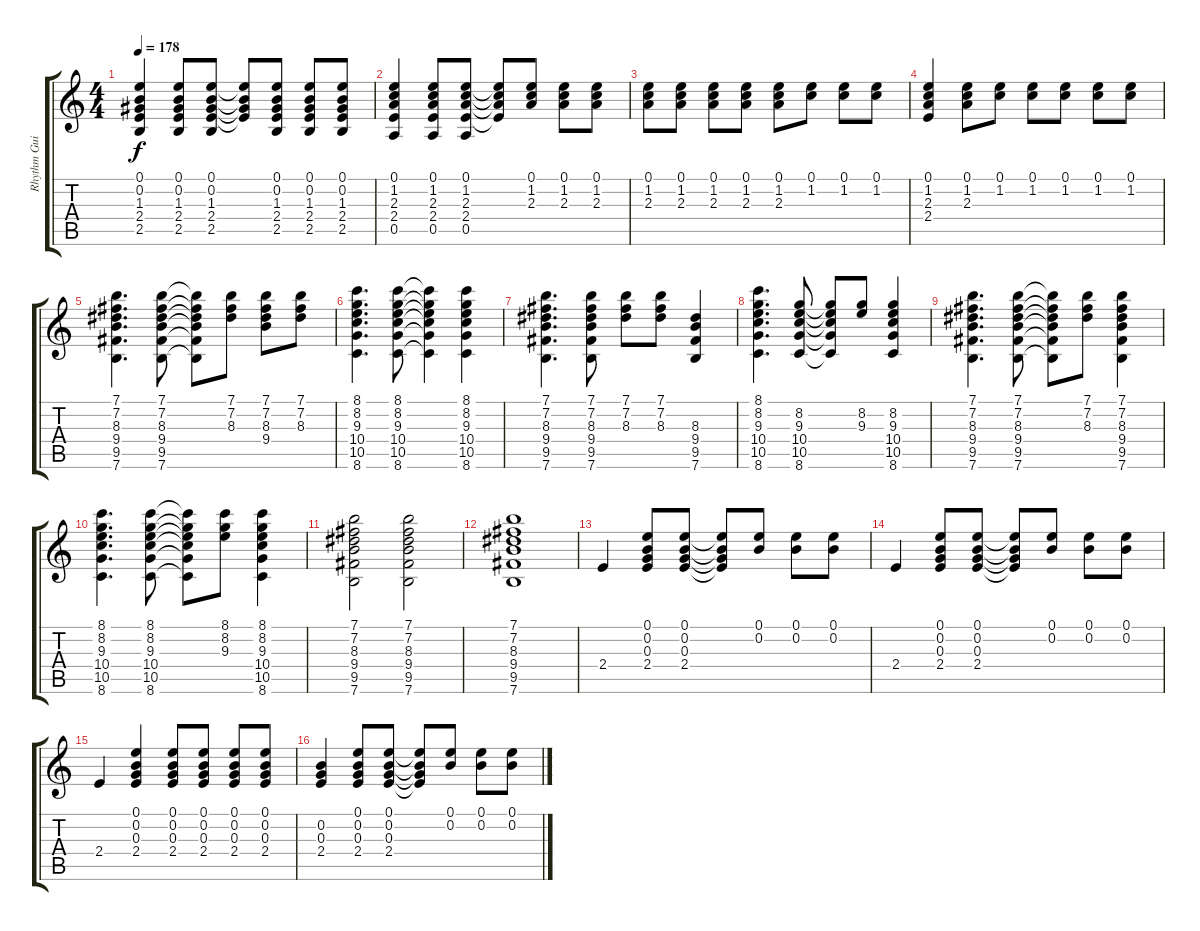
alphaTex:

\track ("Rhythm Guitar" "Rhythm Gui") {instrument electricguitarclean}
\staff {score tabs}
\tuning (E4 B3 G3 D3 A2 E2) {hide}
\ts (4 4)
\tempo 178
\clef g2
\ks c
(0.1 0.2 1.3 2.4 2.5).4{dy f} (0.1 0.2 1.3 2.4 2.5).8 (0.1 0.2 1.3 2.4 2.5).8 (0.1{t} 0.2{t} 1.3{t} 2.4{t}).8 (0.1 0.2 1.3 2.4 2.5).8 (0.1 0.2 1.3 2.4 2.5).8 (0.1 0.2 1.3 2.4 2.5).8 |
(0.1 1.2 2.3 2.4 0.5).4 (0.1 1.2 2.3 2.4 0.5).8 (0.1 1.2 2.3 2.4 0.5).8 (0.1{t} 1.2{t} 2.3{t} 2.4{t}).8 (0.1 1.2 2.3).8 (0.1 1.2 2.3).8 (0.1 1.2 2.3).8 |
(0.1 1.2 2.3).8 (0.1 1.2 2.3).8 (0.1 1.2 2.3).8 (0.1 1.2 2.3).8 (0.1 1.2 2.3).8 (0.1 1.2).8 (0.1 1.2).8 (0.1 1.2).8 |
(0.1 1.2 2.3 2.4).4 (0.1 1.2 2.3).8 (0.1 1.2).8 (0.1 1.2).8 (0.1 1.2).8 (0.1 1.2).8 (0.1 1.2).8 |
(7.1 7.2 8.3 9.4 9.5 7.6).4{d} (7.1 7.2 8.3 9.4 9.5 7.6).8 (7.1{t} 7.2{t} 8.3{t} 9.4{t} 9.5{t} 7.6{t}).8 (7.1 7.2 8.3).8 (7.1 7.2 8.3 9.4).8 (7.1 7.2 8.3).8 |
(8.1 8.2 9.3 10.4 10.5 8.6).4{d} (8.1 8.2 9.3 10.4 10.5 8.6).8 (8.1{t} 8.2{t} 9.3{t} 10.4{t} 10.5{t} 8.6{t}).4 (8.1 8.2 9.3 10.4 10.5 8.6).4 |
(7.1 7.2 8.3 9.4 9.5 7.6).4{d} (7.1 7.2 8.3 9.4 9.5 7.6).8 (7.1 7.2 8.3).8 (7.1 7.2 8.3).8 (8.3 9.4 9.5 7.6).4 |
(8.1 8.2 9.3 10.4 10.5 8.6).4{d} (8.2 9.3 10.4 10.5 8.6).8 (8.2{t} 9.3{t} 10.4{t} 10.5{t} 8.6{t}).8 (8.2 9.3).8 (8.2 9.3 10.4 10.5 8.6).4 |
(7.1 7.2 8.3 9.4 9.5 7.6).4{d} (7.1 7.2 8.3 9.4 9.5 7.6).8 (7.1{t} 7.2{t} 8.3{t} 9.4{t} 9.5{t} 7.6{t}).8 (7.1 7.2 8.3).8 (7.1 7.2 8.3 9.4 9.5 7.6).4 |
(8.1 8.2 9.3 10.4 10.5 8.6).4{d} (8.1 8.2 9.3 10.4 10.5 8.6).8 (8.1{t} 8.2{t} 9.3{t} 10.4{t} 10.5{t} 8.6{t}).8 (8.1 8.2 9.3).8 (8.1 8.2 9.3 10.4 10.5 8.6).4 |
(7.1 7.2 8.3 9.4 9.5 7.6).2 (7.1 7.2 8.3 9.4 9.5 7.6).2 |
(7.1 7.2 8.3 9.4 9.5 7.6).1 |
2.4.4 (0.1 0.2 0.3 2.4).8 (0.1 0.2 0.3 2.4).8 (0.1{t} 0.2{t} 0.3{t} 2.4{t}).8 (0.1 0.2).8 (0.1 0.2).8 (0.1 0.2).8 |
2.4.4 (0.1 0.2 0.3 2.4).8 (0.1 0.2 0.3 2.4).8 (0.1{t} 0.2{t} 0.3{t} 2.4{t}).8 (0.1 0.2).8 (0.1 0.2).8 (0.1 0.2).8 |
2.4.4 (0.1 0.2 0.3 2.4).4 (0.1 0.2 0.3 2.4).8 (0.1 0.2 0.3 2.4).8 (0.1 0.2 0.3 2.4).8 (0.1 0.2 0.3 2.4).8 |
(0.2 0.3 2.4).4 (0.1 0.2 0.3 2.4).8 (0.1 0.2 0.3 2.4).8 (0.1{t} 0.2{t} 0.3{t} 2.4{t}).8 (0.1 0.2).8 (0.1 0.2).8 (0.1 0.2).8
